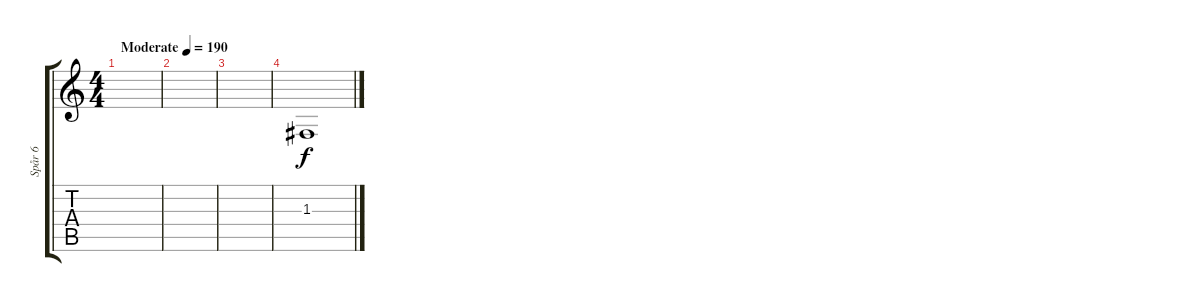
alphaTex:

\track ("Spår 6" "Spår 6") {instrument reversecymbal}
\staff {score tabs}
\tuning (D4 A3 F3 C3 G2 D2) {hide}
\ts (4 4)
\tempo (190 "Moderate")
\clef g2
\ks c
|
|
|
1.3.1
